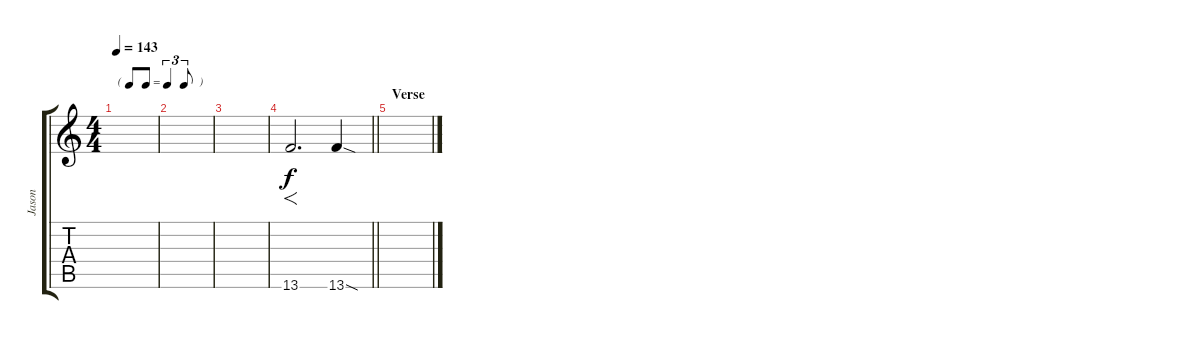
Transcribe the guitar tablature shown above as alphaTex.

\track ("Jason" "Jason") {instrument overdrivenguitar}
\staff {score tabs}
\tuning (E4 B3 G3 D3 A2 E2) {hide}
\ts (4 4)
\tf triplet8th
\tempo 143
\clef g2
\ks c
|
|
|
\barLineRight lightlight
13.6.2{f d} 13.6{sod}.4 |
\section ("" "Verse")
